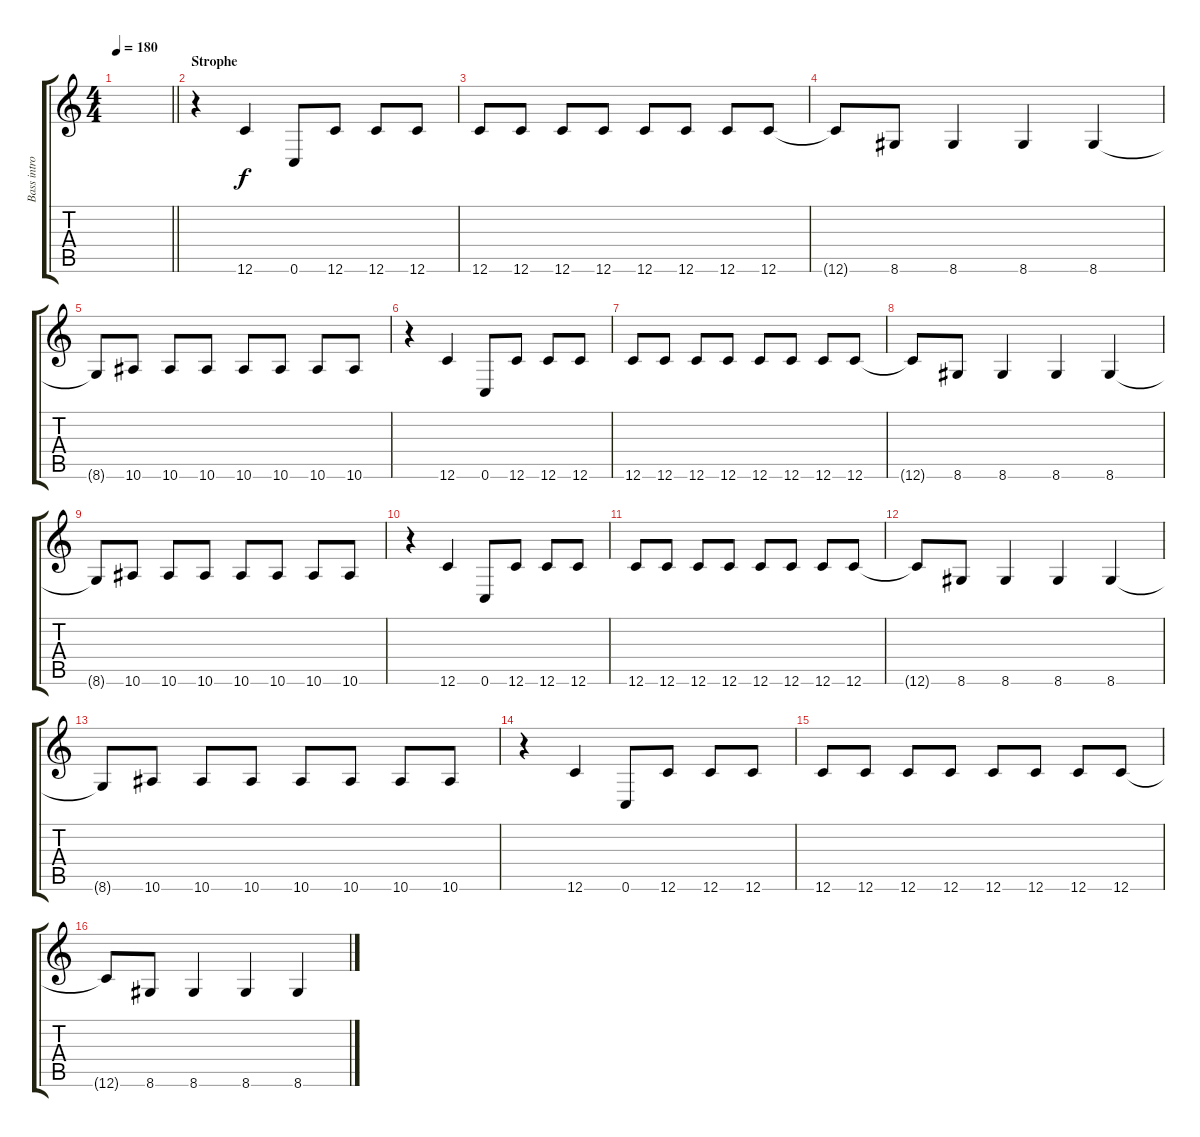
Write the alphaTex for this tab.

\track ("Bass intro" "Bass intro") {instrument electricbasspick}
\staff {score tabs}
\tuning (D4 A3 F3 C3 G2 C2) {hide}
\ts (4 4)
\tempo 180
\clef g2
\barLineRight lightlight
\ks c
|
\section ("" "Strophe")
r.4 12.6.4 0.6.8 12.6.8 12.6.8 12.6.8 |
12.6.8 12.6.8 12.6.8 12.6.8 12.6.8 12.6.8 12.6.8 12.6.8 |
12.6{t}.8 8.6.8 8.6.4 8.6.4 8.6.4 |
8.6{t}.8 10.6.8 10.6.8 10.6.8 10.6.8 10.6.8 10.6.8 10.6.8 |
r.4 12.6.4 0.6.8 12.6.8 12.6.8 12.6.8 |
12.6.8 12.6.8 12.6.8 12.6.8 12.6.8 12.6.8 12.6.8 12.6.8 |
12.6{t}.8 8.6.8 8.6.4 8.6.4 8.6.4 |
8.6{t}.8 10.6.8 10.6.8 10.6.8 10.6.8 10.6.8 10.6.8 10.6.8 |
r.4 12.6.4 0.6.8 12.6.8 12.6.8 12.6.8 |
12.6.8 12.6.8 12.6.8 12.6.8 12.6.8 12.6.8 12.6.8 12.6.8 |
12.6{t}.8 8.6.8 8.6.4 8.6.4 8.6.4 |
8.6{t}.8 10.6.8 10.6.8 10.6.8 10.6.8 10.6.8 10.6.8 10.6.8 |
r.4 12.6.4 0.6.8 12.6.8 12.6.8 12.6.8 |
12.6.8 12.6.8 12.6.8 12.6.8 12.6.8 12.6.8 12.6.8 12.6.8 |
12.6{t}.8 8.6.8 8.6.4 8.6.4 8.6.4
